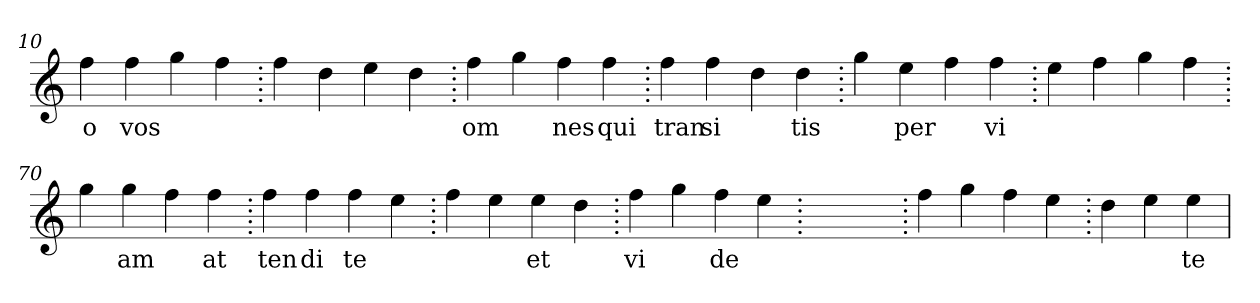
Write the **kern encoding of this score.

**kern	**text
*part1	*part1
*staff1	*staff1
*clefG2	*
=10.	=10.
4ff	o
4ff	vos
4gg	.
4ff	.
=20.	=20.
4ff	.
4dd	.
4ee	.
4dd	.
=30.	=30.
4ff	om
4gg	.
4ff	nes
4ff	qui
=40.	=40.
4ff	tran
4ff	si
4dd	.
4dd	tis
=50.	=50.
4gg	.
4ee	per
4ff	.
4ff	vi
=60.	=60.
4ee	.
4ff	.
4gg	.
4ff	.
=70.	=70.
4gg	.
4gg	am
4ff	.
4ff	at
=80.	=80.
4ff	ten
4ff	di
4ff	te
4ee	.
=90.	=90.
4ff	.
4ee	.
4ee	et
4dd	.
=100.	=100.
4ff	vi
4gg	.
4ff	de
4ee	.
=110.	=110.
1ryy	.
=110.	=110.
4ff	.
4gg	.
4ff	.
4ee	.
=120.	=120.
4dd	.
4ee	.
4ee	te
=	=
*-	*-
